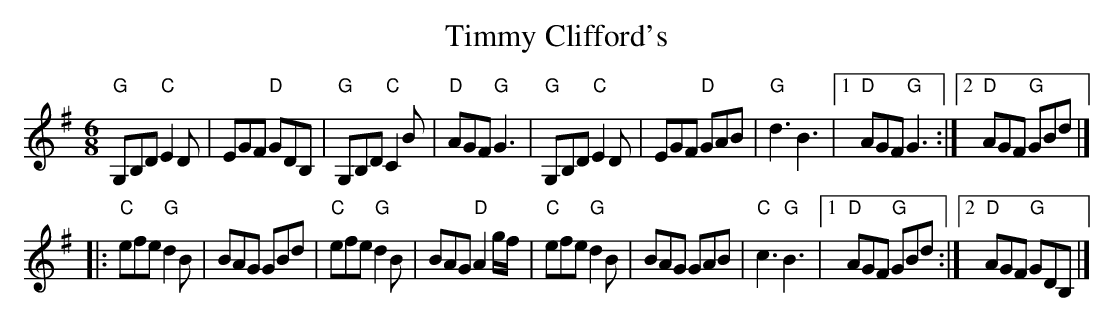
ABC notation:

X:1
T: Timmy Clifford's
M: 6/8
K: G
"G"G,B,D "C"E2D \
| EGF "D"GDB, \
| "G"G,B,D "C"C2B \
| "D"AGF "G"G3 \
| "G"G,B,D "C"E2D \
| EGF "D"GAB \
| "G"d3 B3 \
|1 "D"AGF "G"G3 \
:|2 "D"AGF "G"GBd |]
|: "C"efe "G"d2B \
| BAG GBd \
| "C"efe "G"d2B \
| BAG "D"A2g/f/ \
| "C"efe "G"d2B \
| BAG GAB \
| "C"c3 "G"B3 \
|1 "D"AGF "G"GBd \
:|2 "D"AGF "G"GDB, |]
